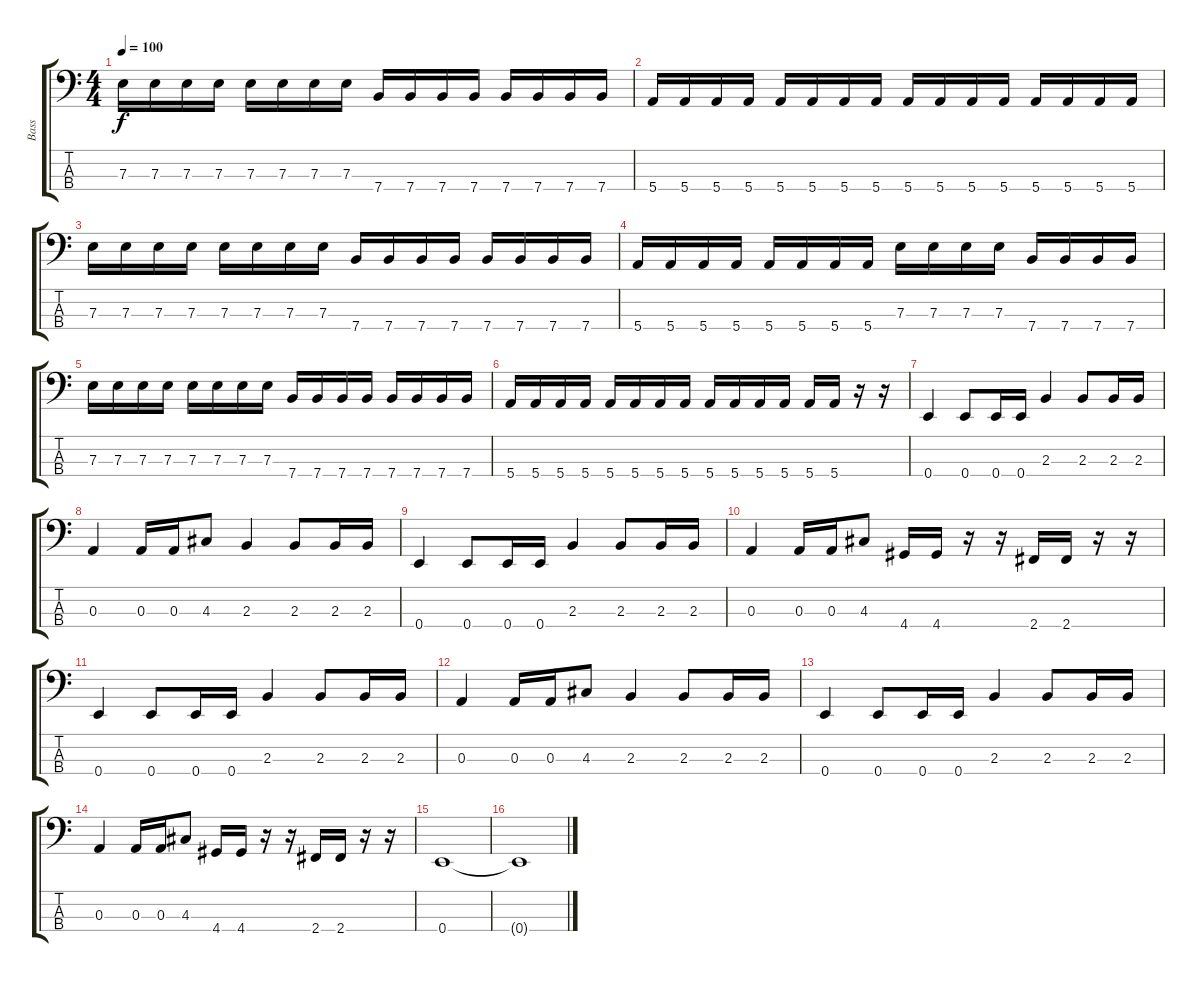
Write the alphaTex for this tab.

\track ("Bass" "Bass") {instrument electricbasspick}
\staff {score tabs}
\tuning (G2 D2 A1 E1) {hide}
\ts (4 4)
\tempo 100
\clef f4
\ks c
7.3.16{dy f} 7.3.16 7.3.16 7.3.16 7.3.16 7.3.16 7.3.16 7.3.16 7.4.16 7.4.16 7.4.16 7.4.16 7.4.16 7.4.16 7.4.16 7.4.16 |
5.4.16 5.4.16 5.4.16 5.4.16 5.4.16 5.4.16 5.4.16 5.4.16 5.4.16 5.4.16 5.4.16 5.4.16 5.4.16 5.4.16 5.4.16 5.4.16 |
7.3.16 7.3.16 7.3.16 7.3.16 7.3.16 7.3.16 7.3.16 7.3.16 7.4.16 7.4.16 7.4.16 7.4.16 7.4.16 7.4.16 7.4.16 7.4.16 |
5.4.16 5.4.16 5.4.16 5.4.16 5.4.16 5.4.16 5.4.16 5.4.16 7.3.16 7.3.16 7.3.16 7.3.16 7.4.16 7.4.16 7.4.16 7.4.16 |
7.3.16 7.3.16 7.3.16 7.3.16 7.3.16 7.3.16 7.3.16 7.3.16 7.4.16 7.4.16 7.4.16 7.4.16 7.4.16 7.4.16 7.4.16 7.4.16 |
5.4.16 5.4.16 5.4.16 5.4.16 5.4.16 5.4.16 5.4.16 5.4.16 5.4.16 5.4.16 5.4.16 5.4.16 5.4.16 5.4.16 r.16 r.16 |
0.4.4 0.4.8 0.4.16 0.4.16 2.3.4 2.3.8 2.3.16 2.3.16 |
0.3.4 0.3.16 0.3.16 4.3.8 2.3.4 2.3.8 2.3.16 2.3.16 |
0.4.4 0.4.8 0.4.16 0.4.16 2.3.4 2.3.8 2.3.16 2.3.16 |
0.3.4 0.3.16 0.3.16 4.3.8 4.4.16 4.4.16 r.16 r.16 2.4.16 2.4.16 r.16 r.16 |
0.4.4 0.4.8 0.4.16 0.4.16 2.3.4 2.3.8 2.3.16 2.3.16 |
0.3.4 0.3.16 0.3.16 4.3.8 2.3.4 2.3.8 2.3.16 2.3.16 |
0.4.4 0.4.8 0.4.16 0.4.16 2.3.4 2.3.8 2.3.16 2.3.16 |
0.3.4 0.3.16 0.3.16 4.3.8 4.4.16 4.4.16 r.16 r.16 2.4.16 2.4.16 r.16 r.16 |
0.4.1 |
0.4{t}.1
